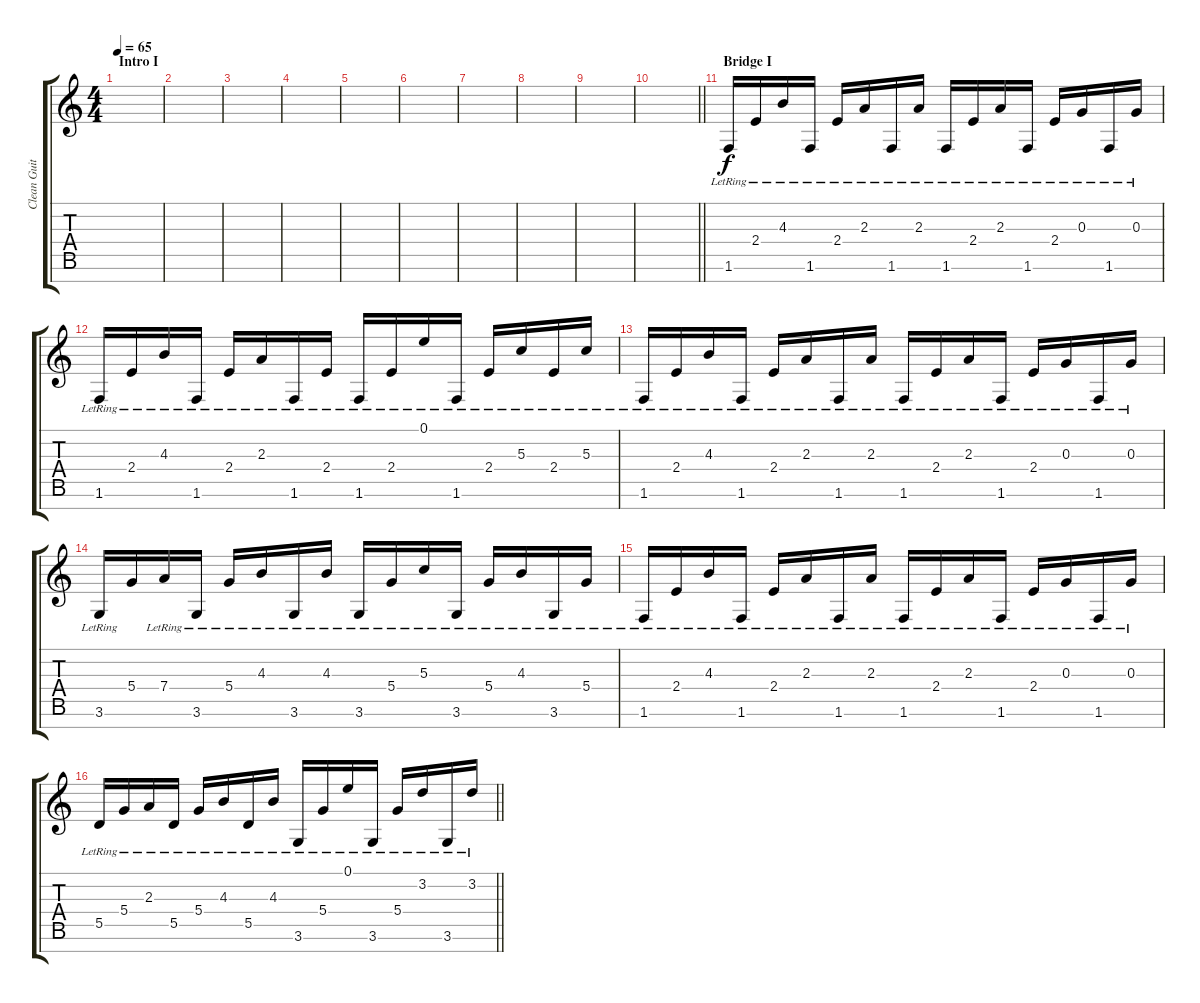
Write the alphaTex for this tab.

\track ("Clean Guitar" "Clean Guit") {instrument electricguitarclean}
\staff {score tabs}
\tuning (E4 B3 G3 D3 A2 E2 B1) {hide}
\ts (4 4)
\section ("" "Intro I")
\tempo 65
\clef g2
\ks c
|
|
|
|
|
|
|
|
|
\barLineRight lightlight
|
\section ("" "Bridge I")
1.6{lr}.16 2.4{lr}.16 4.3{lr}.16 1.6{lr}.16 2.4{lr}.16 2.3{lr}.16 1.6{lr}.16 2.3{lr}.16 1.6{lr}.16 2.4{lr}.16 2.3{lr}.16 1.6{lr}.16 2.4{lr}.16 0.3{lr}.16 1.6{lr}.16 0.3{lr}.16 |
1.6{lr}.16 2.4{lr}.16 4.3{lr}.16 1.6{lr}.16 2.4{lr}.16 2.3{lr}.16 1.6{lr}.16 2.4{lr}.16 1.6{lr}.16 2.4{lr}.16 0.1{lr}.16 1.6{lr}.16 2.4{lr}.16 5.3{lr}.16 2.4{lr}.16 5.3{lr}.16 |
1.6{lr}.16 2.4{lr}.16 4.3{lr}.16 1.6{lr}.16 2.4{lr}.16 2.3{lr}.16 1.6{lr}.16 2.3{lr}.16 1.6{lr}.16 2.4{lr}.16 2.3{lr}.16 1.6{lr}.16 2.4{lr}.16 0.3{lr}.16 1.6{lr}.16 0.3{lr}.16 |
3.6{lr}.16 5.4.16 7.4{lr}.16 3.6{lr}.16 5.4{lr}.16 4.3{lr}.16 3.6{lr}.16 4.3{lr}.16 3.6{lr}.16 5.4{lr}.16 5.3{lr}.16 3.6{lr}.16 5.4{lr}.16 4.3{lr}.16 3.6{lr}.16 5.4{lr}.16 |
1.6{lr}.16 2.4{lr}.16 4.3{lr}.16 1.6{lr}.16 2.4{lr}.16 2.3{lr}.16 1.6{lr}.16 2.3{lr}.16 1.6{lr}.16 2.4{lr}.16 2.3{lr}.16 1.6{lr}.16 2.4{lr}.16 0.3{lr}.16 1.6{lr}.16 0.3{lr}.16 |
\barLineRight lightlight
5.5{lr}.16 5.4{lr}.16 2.3{lr}.16 5.5{lr}.16 5.4{lr}.16 4.3{lr}.16 5.5{lr}.16 4.3{lr}.16 3.6{lr}.16 5.4{lr}.16 0.1{lr}.16 3.6{lr}.16 5.4{lr}.16 3.2{lr}.16 3.6{lr}.16 3.2{lr}.16
